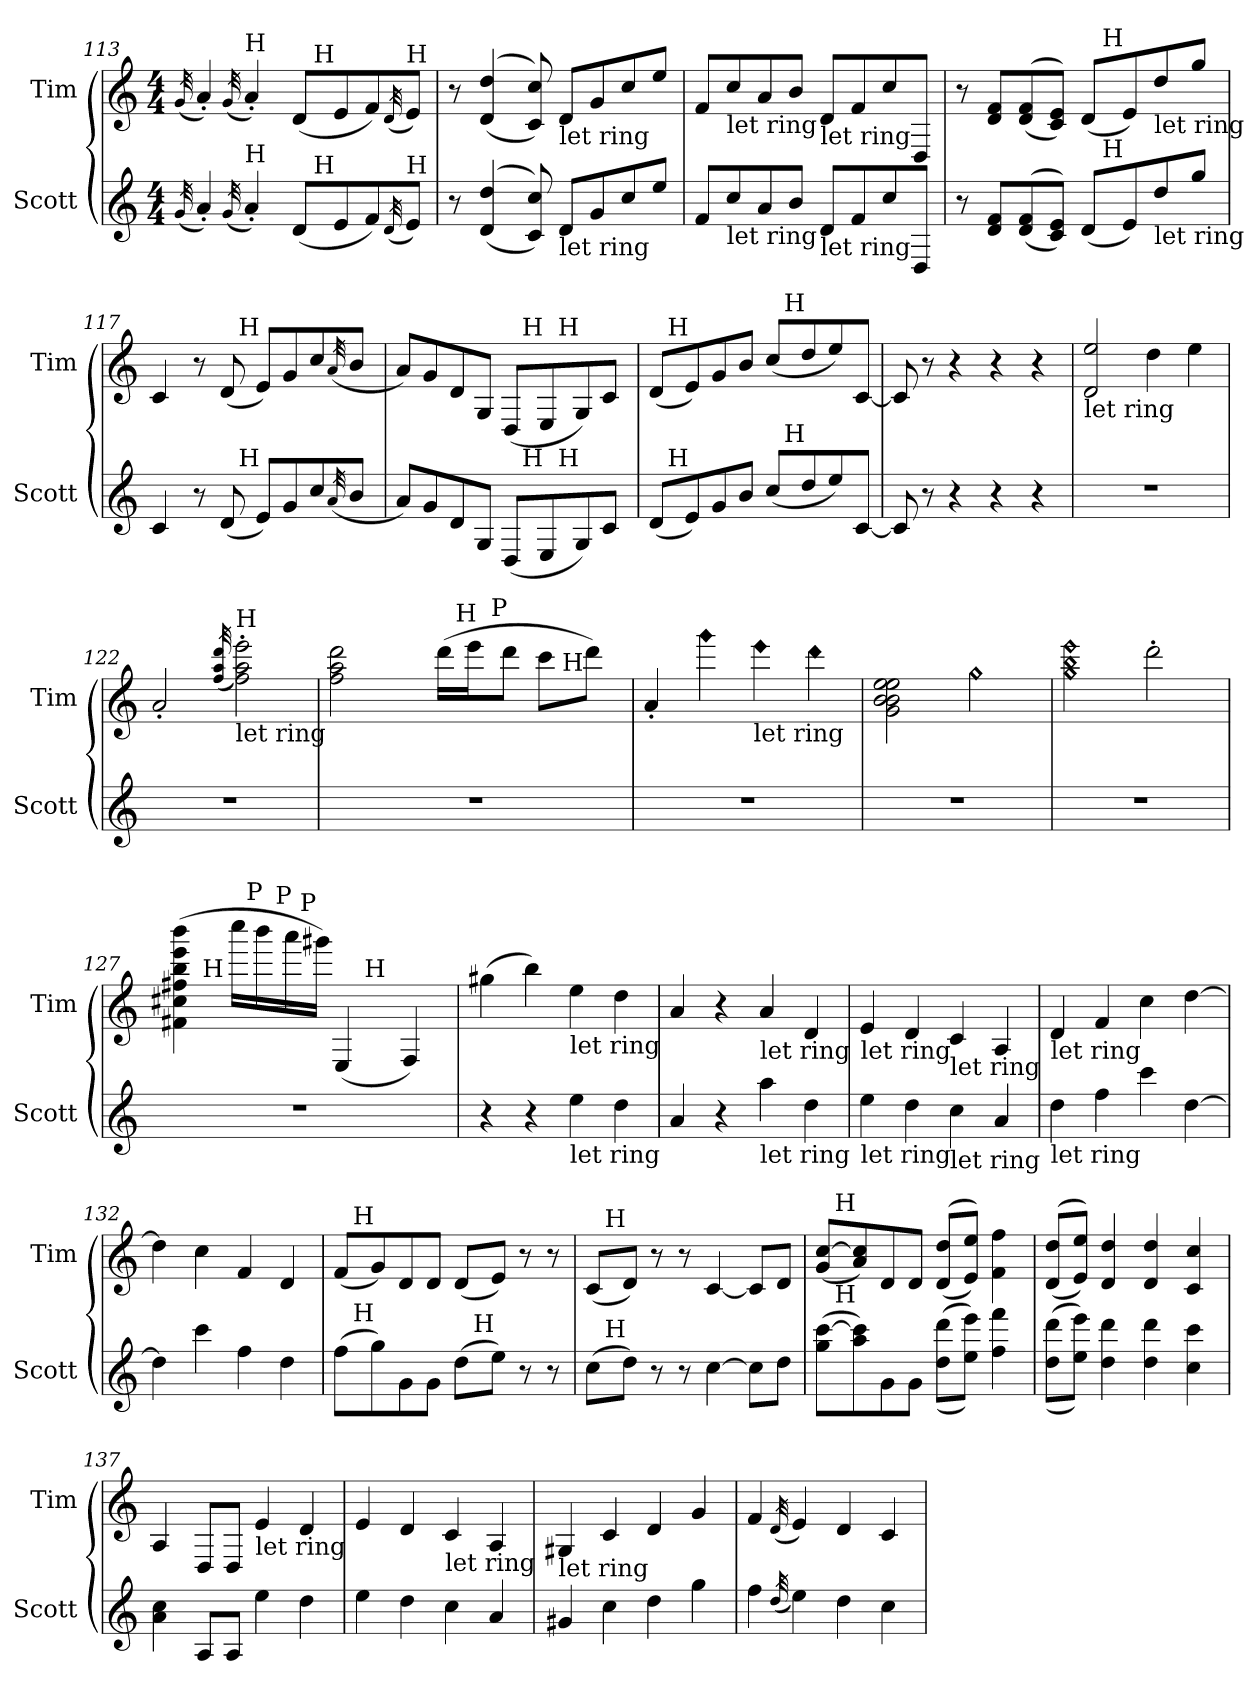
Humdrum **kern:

**kern	**kern
*part2	*part1
*staff2	*staff1
*I"Scott	*I"Tim
*I'Scott	*I'Tim
!!LO:LB:g=z
*clefG2	*clefG2
*ITrd7c12	*ITrd7c12
*k[]	*k[]
*C:	*C:
*M4/4	*M4/4
=113	=113
(32qG/	(32qG/
!	!LO:TX:a:t=H
!LO:TX:a:t=H	!
*^	*^
4A'/)	2ryy	4A'/)	2ryy
(32qG/	.	(32qG/	.
!	!	!LO:TX:a:t=H	!
!LO:TX:a:t=H	!	!	!
4A'/)	.	4A'/)	.
(8D/L	16ryy	(8D/L	16ryy
!	!	!	!LO:TX:a:t=H
!	!LO:TX:a:t=H	!	!
.	4..ryy	.	4..ryy
8E/	.	8E/	.
8F/)	.	8F/)	.
(32qD/	.	(32qD/	.
!	!	!LO:TX:a:t=H	!
!LO:TX:a:t=H	!	!	!
8E/J)	.	8E/J)	.
*v	*v	*	*
*	*v	*v
=114	=114
8r	8r
((4D/ 4d/	((4D/ 4d/
8C/ 8c/))	8C/ 8c/))
!	!LO:TX:b:t=let ring
!LO:TX:b:t=let ring	!
8D/L	8D/L
8G/	8G/
8c/	8c/
8e/J	8e/J
=115	=115
8F/L	8F/L
!	!LO:TX:b:t=let ring
!LO:TX:b:t=let ring	!
8c/	8c/
8A/	8A/
8B/J	8B/J
!	!LO:TX:b:t=let ring
!LO:TX:b:t=let ring	!
8D/L	8D/L
8F/	8F/
8c/	8c/
8DD/J	8DD/J
=116	=116
*^	*^
8r	2ryy	8r	2ryy
8D/ 8F/L	.	8D/ 8F/L	.
((8D/ 8F/	.	((8D/ 8F/	.
8C/ 8E/J))	.	8C/ 8E/J))	.
(8D/L	16ryy	(8D/L	16ryy
!	!	!	!LO:TX:a:t=H
!	!LO:TX:a:t=H	!	!
.	4..ryy	.	4..ryy
8E/)	.	8E/)	.
!	!	!LO:TX:b:t=let ring	!
!LO:TX:b:t=let ring	!	!	!
8d/	.	8d/	.
8g/J	.	8g/J	.
!!LO:LB:g=z	!!
=117	=117	=117	=117
4C/	4..ryy	4C/	4..ryy
8r	.	8r	.
(8D/	.	(8D/	.
!	!	!	!LO:TX:a:t=H
!	!LO:TX:a:t=H	!	!
.	2ryy	.	2ryy
8E/L)	.	8E/L)	.
8G/	.	8G/	.
8c/	.	8c/	.
(32qA/	.	(32qA/	.
8B/J	.	8B/J	.
.	16ryy	.	16ryy
=118	=118	=118	=118
*	*^	*	*^
8A/L)	2ryy	2ryy	8A/L)	2ryy	2ryy
8G/	.	.	8G/	.	.
8D/	.	.	8D/	.	.
8GG/J	.	.	8GG/J	.	.
(8DD/L	16ryy	8.ryy	(8DD/L	16ryy	8.ryy
!	!	!	!	!LO:TX:a:t=H	!
!	!LO:TX:a:t=H	!	!	!	!
.	4..ryy	.	.	4..ryy	.
8EE/	.	.	8EE/	.	.
!	!	!	!	!	!LO:TX:a:t=H
!	!	!LO:TX:a:t=H	!	!	!
.	.	4ryy	.	.	4ryy
8GG/)	.	.	8GG/)	.	.
8C/J	.	.	8C/J	.	.
.	.	16ryy	.	.	16ryy
=119	=119	=119	=119	=119	=119
(8D/L	16ryy	2ryy	(8D/L	16ryy	2ryy
!	!	!	!	!LO:TX:a:t=H	!
!	!LO:TX:a:t=H	!	!	!	!
.	2...ryy	.	.	2...ryy	.
8E/)	.	.	8E/)	.	.
8G/	.	.	8G/	.	.
8B/J	.	.	8B/J	.	.
(8c/L	.	16ryy	(8c/L	.	16ryy
!	!	!	!	!	!LO:TX:a:t=H
!	!	!LO:TX:a:t=H	!	!	!
.	.	4..ryy	.	.	4..ryy
8d/	.	.	8d/	.	.
8e/)	.	.	8e/)	.	.
[8C/J	.	.	[8C/J	.	.
*v	*v	*v	*	*	*
*	*v	*v	*v
=120	=120
8C/]	8C/]
8r	8r
4r	4r
4r	4r
4r	4r
=121	=121
!	!LO:TX:b:t=let ring
1r	2D/ 2e/
.	4d\
.	4e\
!!LO:LB:g=z
=122	=122
1r	2A'/
.	(32qf/ 32qa/ 32qdd/
!	!LO:TX:a:t=H
!	!LO:TX:b:t=let ring
.	2f\' 2a\' 2ee\')
=123	=123
*	*^
*	*	*^
*	*	*	*^
1r	2f\ 2a\ 2dd\	3ryy	3ryy	2ryy
.	.	6ryy	6ryy	.
.	(16dd\LL	24ryy	12ryy	4ryy
!	!	!LO:TX:a:t=H	!	!
.	.	3ryy	.	.
.	16ee\J	.	.	.
.	.	.	48ryy	.
!	!	!	!LO:TX:a:t=P	!
.	.	.	3ryy	.
.	8dd\J	.	.	.
.	8cc\L	.	.	16ryy
!	!	!	!	!LO:TX:a:t=H
.	.	.	.	8.ryy
.	8dd\J)	12.ryy	.	.
.	.	.	24.ryy	.
*	*v	*v	*v	*v
=124	=124
1r	4A'/
!	!LO:N:head=diamond
.	4gg\
!	!LO:TX:b:t=let ring
!	!LO:N:head=diamond
.	4ee\
!	!LO:N:head=diamond
.	4dd\
=125	=125
1r	2G\ 2B\ 2B\ 2e\ 2e\
!	!LO:N:head=diamond
.	2g\
=126	=126
!	!LO:N:n=1:head=diamond
!	!LO:N:n=2:head=diamond
!	!LO:N:n=3:head=diamond
1r	2g\ 2b\ 2ee\
.	2dd'\
!!LO:LB:g=z
=127	=127
*	*^
*	*	*^
*	*	*	*^
*	*	*	*	*^
*	*	*	*	*	*^
1r	(4F#X\ 4c#X\ 4f#X\ 4b\ 4ee\ 4bb\	8ryy	6..ryy	3ryy	3ryy	2ryy
!	!	!LO:TX:a:t=H	!	!	!	!
.	.	2..ryy	.	.	.	.
.	16ccc\LL	.	.	.	.	.
!	!	!	!LO:TX:a:t=P	!	!	!
.	.	.	3%2ryy	.	.	.
.	16bb\	.	.	.	.	.
.	.	.	.	48ryy	12ryy	.
!	!	!	!	!LO:TX:a:t=P	!	!
.	.	.	.	3ryy	.	.
.	16aa\	.	.	.	.	.
!	!	!	!	!	!LO:TX:a:t=P	!
.	.	.	.	.	3..ryy	.
.	16gg#X\JJ)	.	.	.	.	.
.	(4EE/	.	.	.	.	8ryy
!	!	!	!	!	!	!LO:TX:a:t=H
.	.	.	.	.	.	4.ryy
.	.	.	.	6...ryy	.	.
.	4FF/)	.	.	.	.	.
.	.	.	24ryy	.	.	.
*	*v	*v	*v	*v	*v	*v
=128	=128
4r	(4g#X\
4r	4b\)
!	!LO:TX:b:t=let ring
!LO:TX:b:t=let ring	!
4e\	4e\
4d\	4d\
=129	=129
4A/	4A/
4r	4r
!	!LO:TX:b:t=let ring
!LO:TX:b:t=let ring	!
4a\	4A/
4d\	4D/
=130	=130
!	!LO:TX:b:t=let ring
!LO:TX:b:t=let ring	!
4e\	4E/
4d\	4D/
!	!LO:TX:b:t=let ring
!LO:TX:b:t=let ring	!
4c\	4C/
4A/	4AA/
=131	=131
!	!LO:TX:b:t=let ring
!LO:TX:b:t=let ring	!
4d\	4D/
4f\	4F/
4cc\	4c\
[4d\	[4d\
!!LO:PB:g=z
=132	=132
4d\]	4d\]
4cc\	4c\
4f\	4F/
4d\	4D/
=133	=133
*^	*^
*	*^	*	*
(8f\L	16ryy	2ryy	(8F/L	16ryy
!	!	!	!	!LO:TX:a:t=H
!	!LO:TX:a:t=H	!	!	!
.	2...ryy	.	.	2...ryy
8g\)	.	.	8G/)	.
8G\	.	.	8D/	.
8G\J	.	.	8D/J	.
(8d\L	.	16ryy	(8D/L	.
!	!	!LO:TX:a:t=H	!	!
.	.	4..ryy	.	.
8e\J)	.	.	8E/J)	.
8r	.	.	8r	.
8r	.	.	8r	.
*	*v	*v	*	*
=134	=134	=134	=134
(8c\L	16ryy	(8C/L	16ryy
!	!	!	!LO:TX:a:t=H
!	!LO:TX:a:t=H	!	!
.	2...ryy	.	2...ryy
8d\J)	.	8D/J)	.
8r	.	8r	.
8r	.	8r	.
[4c\	.	[4C/	.
8c\L]	.	8C/L]	.
8d\J	.	8D/J	.
=135	=135	=135	=135
(8g\ [8cc\L	16ryy	(8G/ [8c/L	16ryy
!	!	!	!LO:TX:a:t=H
!	!LO:TX:a:t=H	!	!
.	2...ryy	.	2...ryy
8a\ 8cc\])	.	8A/ 8c/])	.
8G\	.	8D/	.
8G\J	.	8D/J	.
((8d\ 8dd\L	.	((8D/ 8d/L	.
8e\ 8ee\J))	.	8E/ 8e/J))	.
4f\ 4ff\	.	4F\ 4f\	.
*v	*v	*	*
*	*v	*v
=136	=136
((8d\ 8dd\L	((8D/ 8d/L
8e\ 8ee\J))	8E/ 8e/J))
4d\ 4dd\	4D/ 4d/
4d\ 4dd\	4D/ 4d/
4c\ 4cc\	4C/ 4c/
!!LO:LB:g=z
=137	=137
4A\ 4c\	4AA/
8AA/L	8DD/L
8AA/J	8DD/J
!	!LO:TX:b:t=let ring
4e\	4E/
4d\	4D/
=138	=138
4e\	4E/
4d\	4D/
!	!LO:TX:b:t=let ring
4c\	4C/
4A/	4AA/
=139	=139
!	!LO:TX:b:t=let ring
4G#X/	4GG#X/
4c\	4C/
4d\	4D/
4g\	4G/
=140	=140
4f\	4F/
(32qd/	(32qD/
4e\)	4E/)
4d\	4D/
4c\	4C/
=	=
*-	*-
